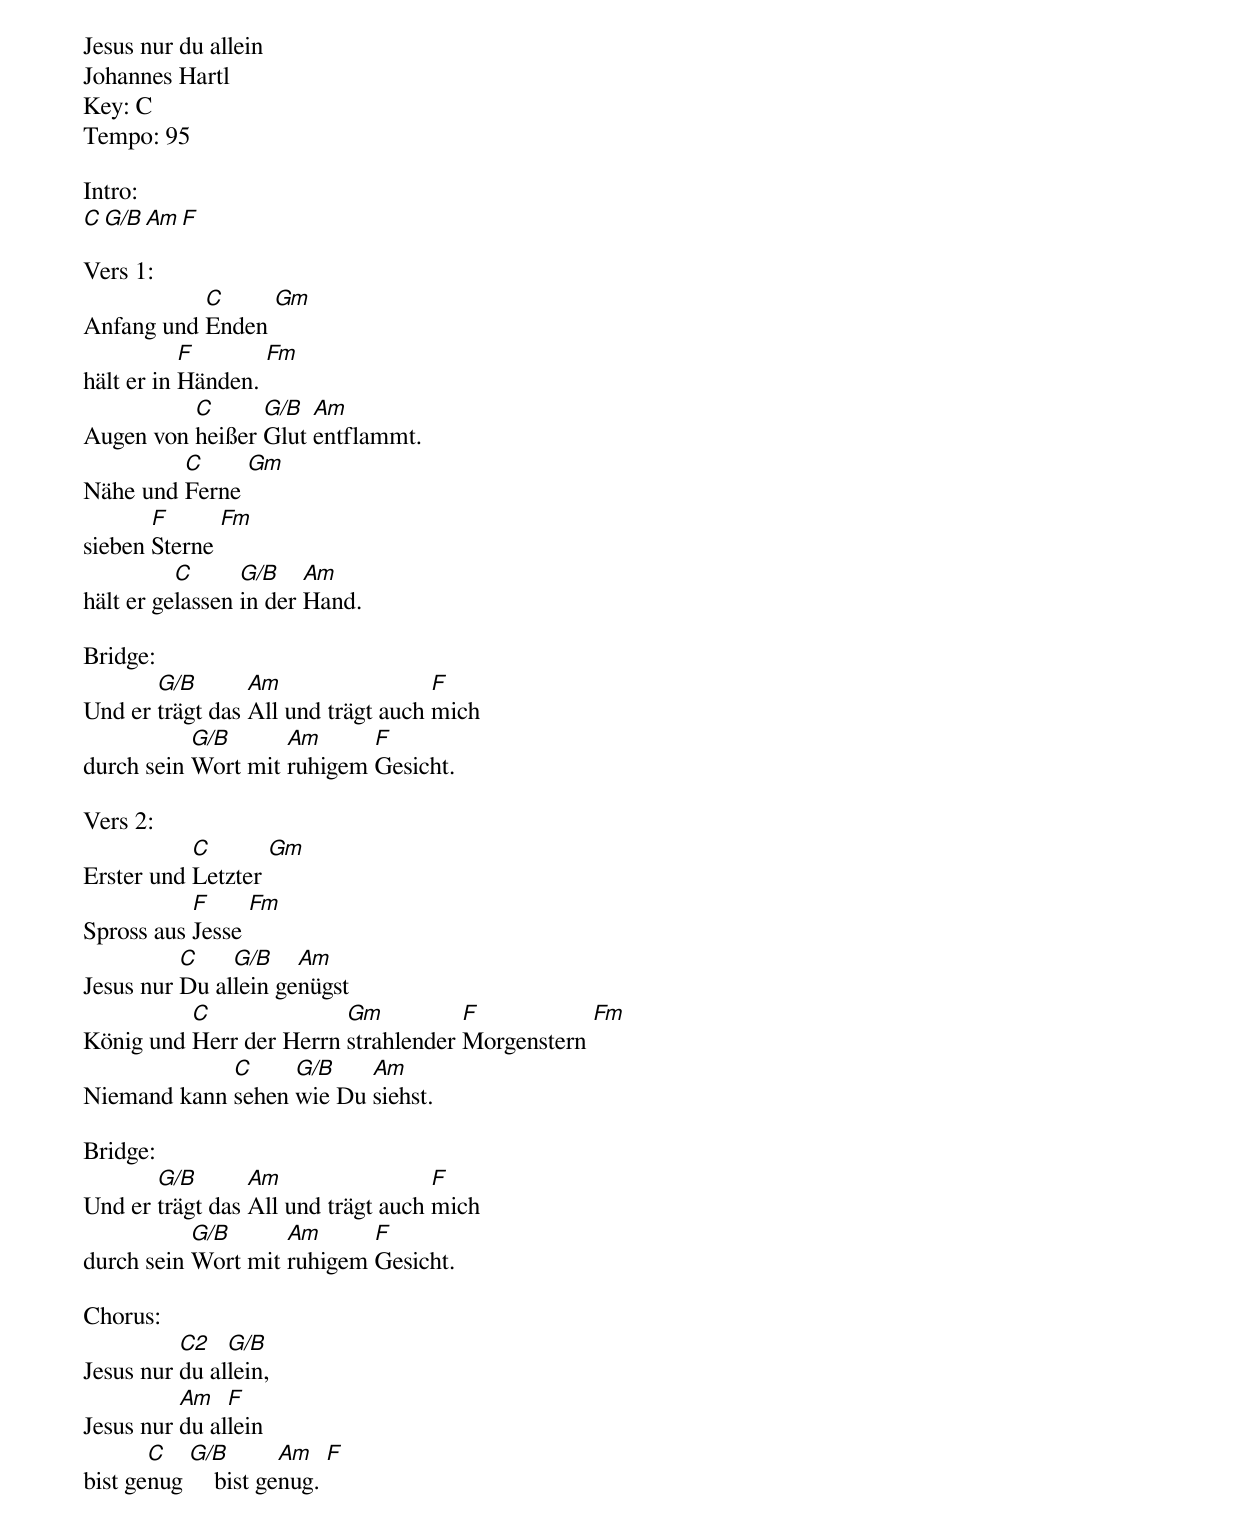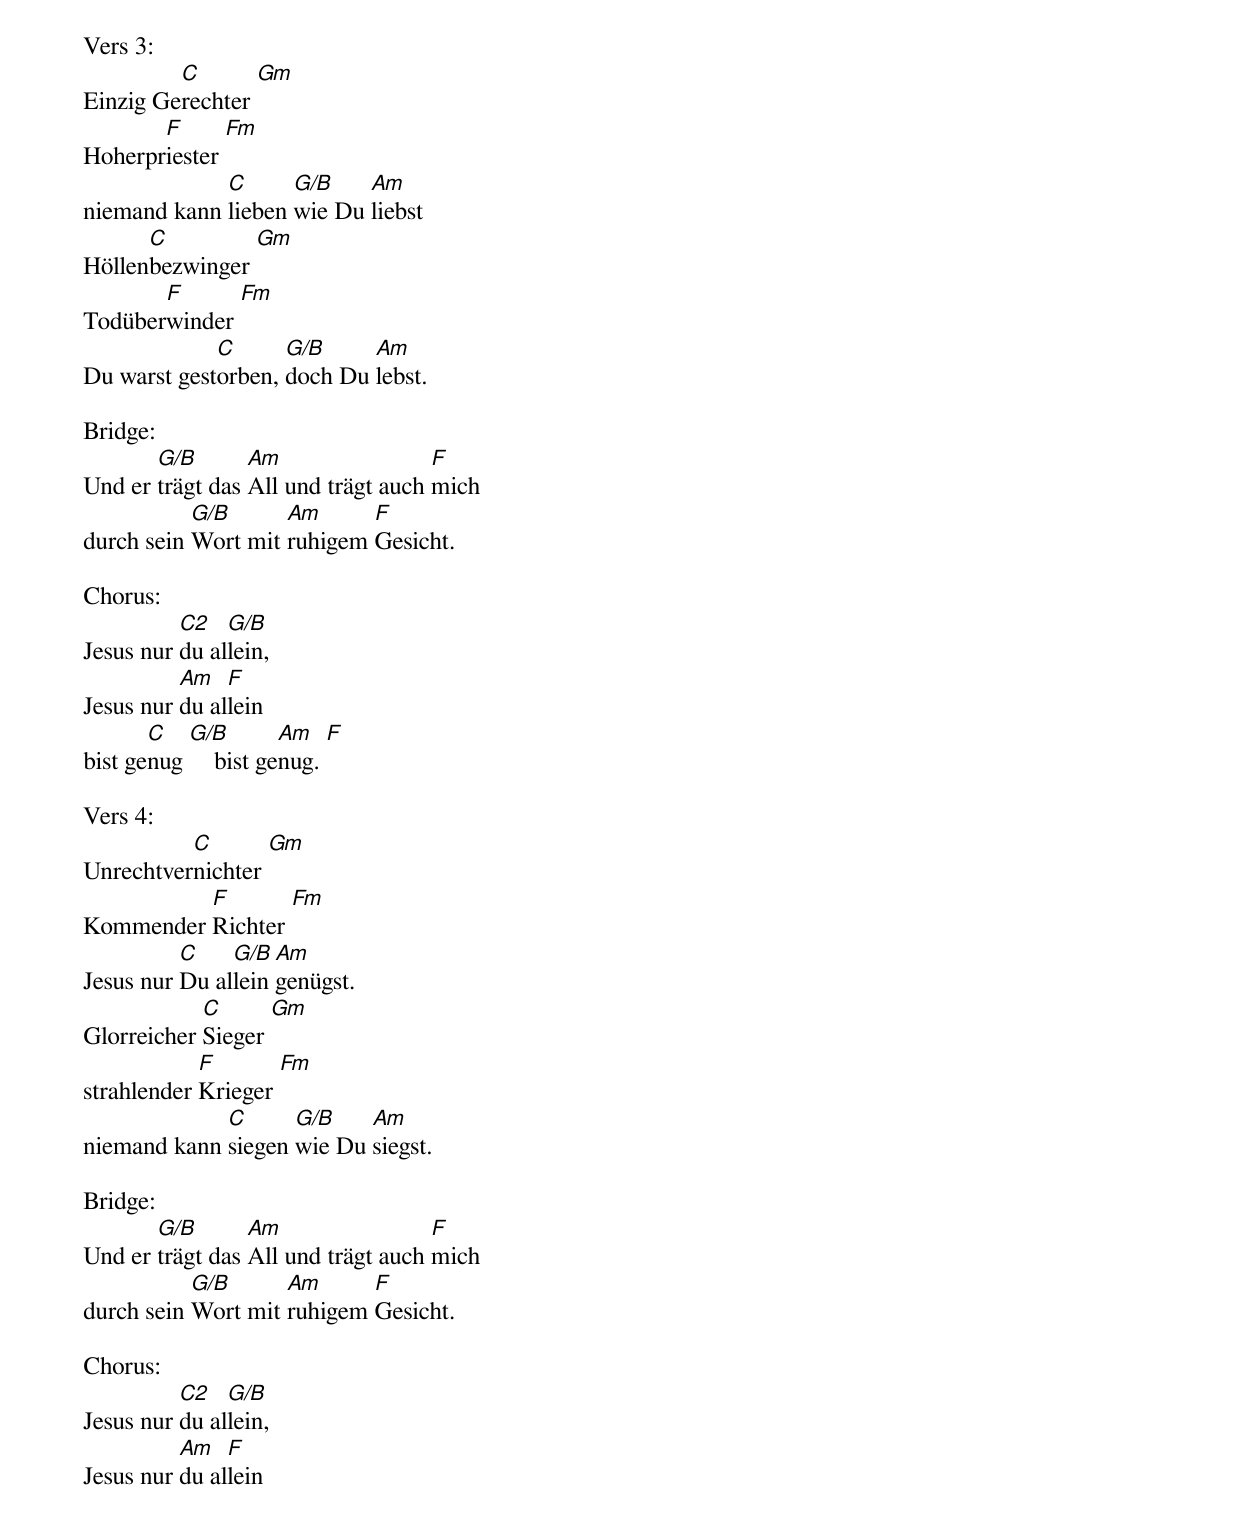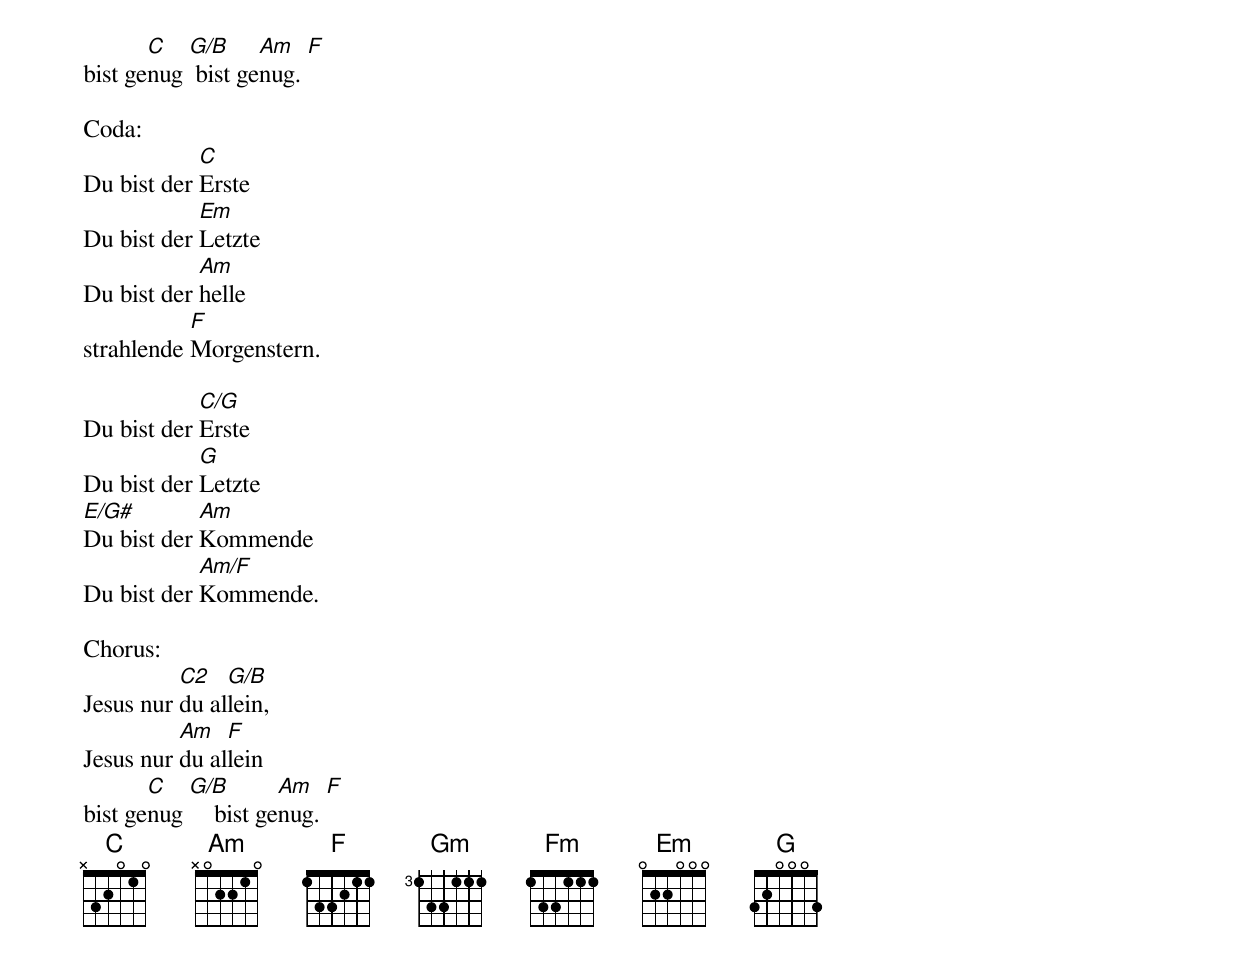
Jesus nur du allein
Johannes Hartl
Key: C
Tempo: 95

Intro:
[C][G/B][Am][F]

Vers 1:
Anfang und [C]Enden [Gm]
hält er in [F]Händen. [Fm]
Augen von [C]heißer [G/B]Glut [Am]entflammt.
Nähe und [C]Ferne [Gm]
sieben [F]Sterne [Fm]
hält er ge[C]lassen [G/B]in der [Am]Hand.

Bridge:
Und er [G/B]trägt das [Am]All und trägt auch [F]mich
durch sein [G/B]Wort mit [Am]ruhigem [F]Gesicht.

Vers 2:
Erster und [C]Letzter [Gm]
Spross aus [F]Jesse [Fm]
Jesus nur [C]Du al[G/B]lein ge[Am]nügst
König und [C]Herr der Herrn [Gm]strahlender [F]Morgenstern [Fm]
Niemand kann [C]sehen [G/B]wie Du [Am]siehst.

Bridge:
Und er [G/B]trägt das [Am]All und trägt auch [F]mich
durch sein [G/B]Wort mit [Am]ruhigem [F]Gesicht.

Chorus:
Jesus nur [C2]du al[G/B]lein,
Jesus nur [Am]du al[F]lein
bist ge[C]nug [G/B]    bist ge[Am]nug. [F]

Vers 3:
Einzig Ge[C]rechter [Gm]
Hoherpr[F]iester [Fm]
niemand kann [C]lieben [G/B]wie Du [Am]liebst
Höllen[C]bezwinger [Gm]
Todüber[F]winder [Fm]
Du warst gest[C]orben, [G/B]doch Du [Am]lebst.

Bridge:
Und er [G/B]trägt das [Am]All und trägt auch [F]mich
durch sein [G/B]Wort mit [Am]ruhigem [F]Gesicht.

Chorus:
Jesus nur [C2]du al[G/B]lein,
Jesus nur [Am]du al[F]lein
bist ge[C]nug [G/B]    bist ge[Am]nug. [F]

Vers 4:
Unrechtver[C]nichter [Gm]
Kommender [F]Richter [Fm]
Jesus nur [C]Du al[G/B]lein [Am]genügst.
Glorreicher [C]Sieger [Gm]
strahlender [F]Krieger [Fm]
niemand kann [C]siegen [G/B]wie Du [Am]siegst.

Bridge:
Und er [G/B]trägt das [Am]All und trägt auch [F]mich
durch sein [G/B]Wort mit [Am]ruhigem [F]Gesicht.

Chorus:
Jesus nur [C2]du al[G/B]lein,
Jesus nur [Am]du al[F]lein
bist ge[C]nug [G/B] bist ge[Am]nug. [F]

Coda:
Du bist der [C]Erste
Du bist der [Em]Letzte
Du bist der [Am]helle
strahlende [F]Morgenstern.

Du bist der [C/G]Erste
Du bist der [G]Letzte
[E/G#]Du bist der [Am]Kommende
Du bist der [Am/F]Kommende.

Chorus:
Jesus nur [C2]du al[G/B]lein,
Jesus nur [Am]du al[F]lein
bist ge[C]nug [G/B]    bist ge[Am]nug. [F]
